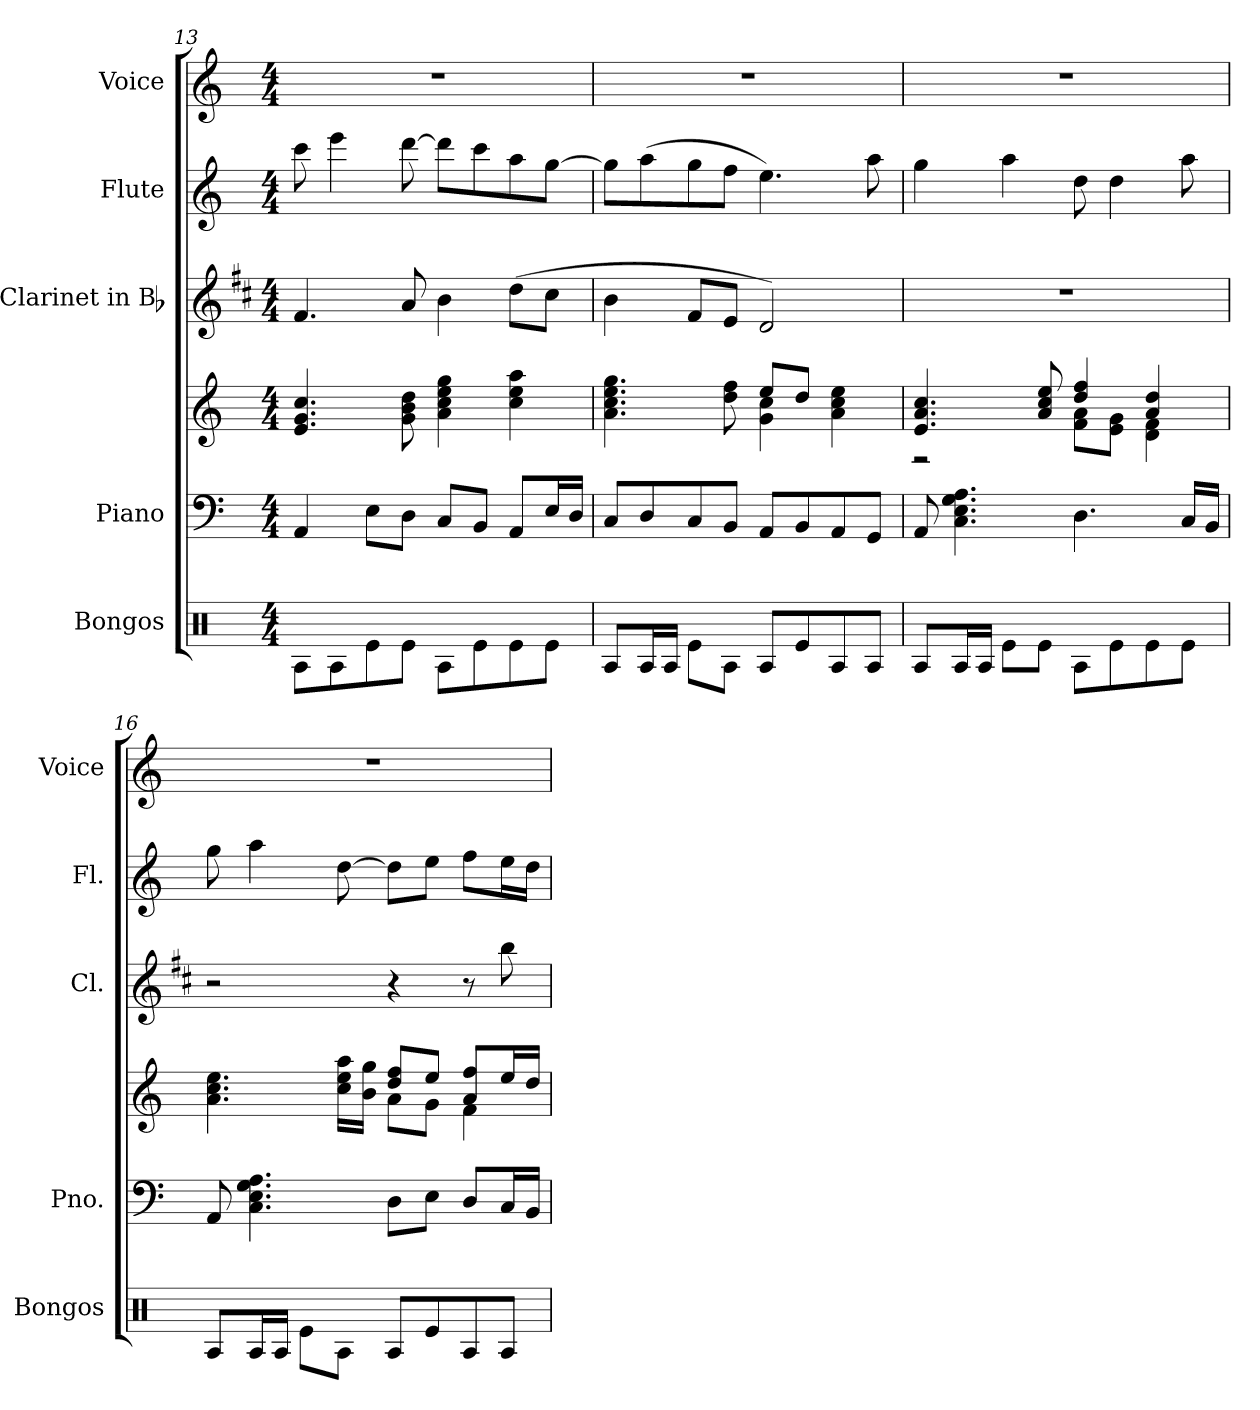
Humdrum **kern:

**kern	**kern	**kern	**kern	**kern	**kern
*part5	*part4	*part4	*part3	*part2	*part1
*staff6	*staff5	*staff4	*staff3	*staff2	*staff1
*I"Bongos	*I"Piano	*	*I"Clarinet in Bb	*I"Flute	*I"Voice
*I'Bongos	*I'Pno.	*	*I'Cl.	*I'Fl.	*I'Voice
!!LO:LB:g=z
*clefX	*clefF4	*clefG2	*clefG2	*clefG2	*clefG2
*	*	*	*ITrd1c2	*	*
*k[]	*k[]	*k[]	*k[]	*k[]	*k[]
*C:	*C:	*C:	*C:	*C:	*C:
*M4/4	*M4/4	*M4/4	*M4/4	*M4/4	*M4/4
=13	=13	=13	=13	=13	=13
8RAi\L	4AAi/	4.ei/ 4.gi 4.cci	4.ei/	8ccci\	1r
8RAi\	.	.	.	4eeei\	.
8Rei\	8Ei\L	.	.	.	.
8Rei\J	8Di\J	8gi\ 8bi 8ddi	8gi/	[8dddi\	.
8RAi\L	8Ci/L	4ai\ 4cci 4eei 4ggi	4ai\	8dddi\L]	.
8Rei\	8BBi/J	.	.	8ccci\	.
8Rei\	8AAi/L	4cci\ 4eei 4aai	(8cci\L	8aai\	.
8Rei\J	16Ei/L	.	8bi\J	[8ggi\J	.
.	16Di/JJ	.	.	.	.
=14	=14	=14	=14	=14	=14
*	*	*^	*	*	*
8RAi/L	8Ci/L	4.ai\ 4.cci 4.eei 4.ggi	2ryy	4ai\	8ggi\L]	1r
16RAi/L	8Di/	.	.	.	(8aai\	.
16RAi/JJ	.	.	.	.	.	.
8Rei\L	8Ci/	.	.	8ei/L	8ggi\	.
8RAi\J	8BBi/J	8ddi\ 8ffi	.	8di/J	8ffi\J	.
8RAi/L	8AAi/L	8eei/L	4gi\ 4cci	2ci/)	4.eei\)	.
8Rei/	8BBi/	8ddi/J	.	.	.	.
8RAi/	8AAi/	4ai\ 4cci 4eei	4ryy	.	.	.
8RAi/J	8GGi/J	.	.	.	8aai\	.
=15	=15	=15	=15	=15	=15	=15
8RAi/L	8AAi/	4.ei/ 4.ai 4.cci	2r	1r	4ggi\	1r
16RAi/L	4.Ci\ 4.Ei 4.Gi 4.Ai	.	.	.	.	.
16RAi/JJ	.	.	.	.	.	.
8Rei\L	.	.	.	.	4aai\	.
8Rei\J	.	8ai/ 8cci 8eei	.	.	.	.
8RAi\L	4.Di\	4ddi/ 4ffi	8fi\ 8aiL	.	8ddi\	.
8Rei\	.	.	8ei\ 8giJ	.	4ddi\	.
8Rei\	.	4ai/ 4ddi	4di\ 4fi	.	.	.
8Rei\J	16Ci/LL	.	.	.	8aai\	.
.	16BBi/JJ	.	.	.	.	.
=16	=16	=16	=16	=16	=16	=16
8RAi/L	8AAi/	4.ai\ 4.cci 4.eei	2ryy	2r	8ggi\	1r
16RAi/L	4.Ci\ 4.Ei 4.Gi 4.Ai	.	.	.	4aai\	.
16RAi/JJ	.	.	.	.	.	.
8Rei\L	.	.	.	.	.	.
8RAi\J	.	16cci\ 16eei 16aaiLL	.	.	[8ddi\	.
.	.	16bi\ 16ggiJJ	.	.	.	.
8RAi/L	8Di\L	8ddi/ 8ffiL	8ai\L	4r	8ddi\L]	.
8Rei/	8Ei\J	8eei/J	8gi\J	.	8eei\J	.
8RAi/	8Di/L	8ai/ 8ffiL	4fi\	8r	8ffi\L	.
8RAi/J	16Ci/L	16eei/L	.	8aai\	16eei\L	.
.	16BBi/JJ	16ddi/JJ	.	.	16ddi\JJ	.
*	*	*v	*v	*	*	*
=	=	=	=	=	=
*-	*-	*-	*-	*-	*-
